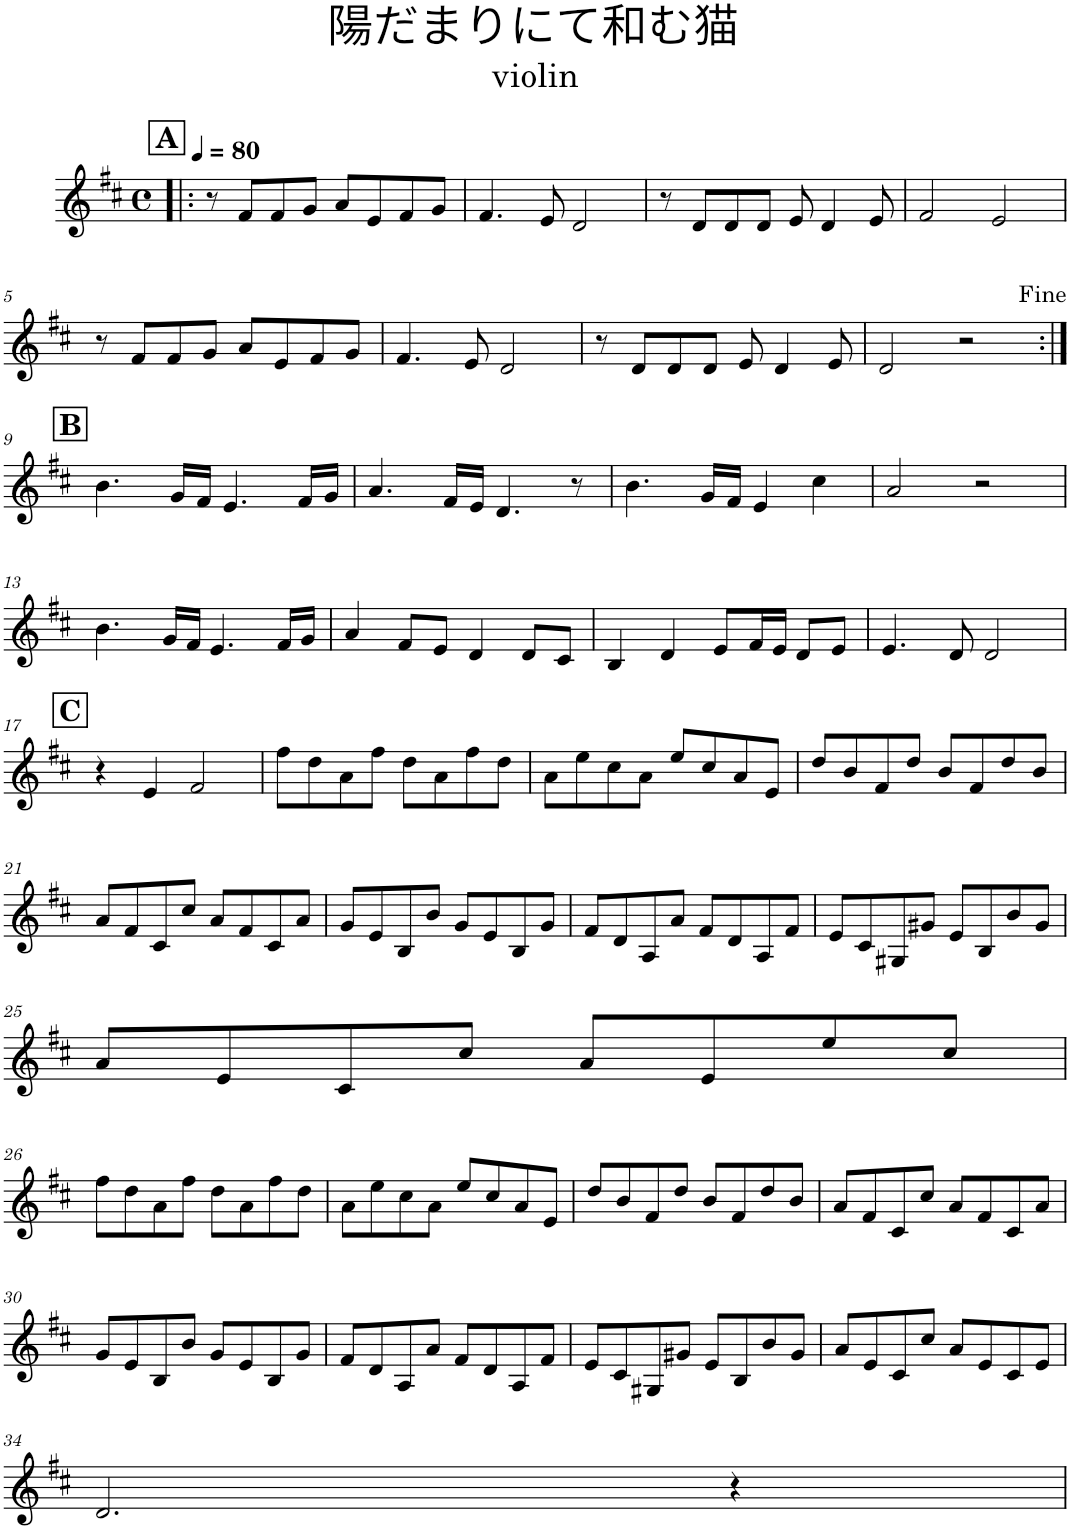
**kern
*part1
*staff1
*I"Violin
*I'Vln.
*clefG2
*k[f#c#]
*M4/4
*met(c)
*MM80
!!LO:REH:place=s1:a:B:cj:fs=14:t=A
=1!|:
8r
8f#/L
8f#/
8g/J
8a/L
8e/
8f#/
8g/J
=2
4.f#/
8e/
2d/
=3
8r
8d/L
8d/
8d/J
8e/
4d/
8e/
=4
2f#/
2e/
!!LO:LB:g=z
=5
8r
8f#/L
8f#/
8g/J
8a/L
8e/
8f#/
8g/J
=6
4.f#/
8e/
2d/
=7
8r
8d/L
8d/
8d/J
8e/
4d/
8e/
=8
2d/
2r
!!LO:LB:g=z
!!LO:REH:place=s1:a:B:cj:fs=14:t=B
=9:|!
4.b\
16g/LL
16f#/JJ
4.e/
16f#/LL
16g/JJ
=10
4.a/
16f#/LL
16e/JJ
4.d/
8r
=11
4.b\
16g/LL
16f#/JJ
4e/
4cc#\
=12
2a/
2r
!!LO:LB:g=z
=13
4.b\
16g/LL
16f#/JJ
4.e/
16f#/LL
16g/JJ
=14
4a/
8f#/L
8e/J
4d/
8d/L
8c#/J
=15
4B/
4d/
8e/L
16f#/L
16e/JJ
8d/L
8e/J
=16
4.e/
8d/
2d/
!!LO:LB:g=z
!!LO:REH:place=s1:a:B:cj:fs=14:t=C
=17
4r
4e/
2f#/
=18
8ff#\L
8dd\
8a\
8ff#\J
8dd\L
8a\
8ff#\
8dd\J
=19
8a\L
8ee\
8cc#\
8a\J
8ee/L
8cc#/
8a/
8e/J
=20
8dd/L
8b/
8f#/
8dd/J
8b/L
8f#/
8dd/
8b/J
!!LO:LB:g=z
=21
8a/L
8f#/
8c#/
8cc#/J
8a/L
8f#/
8c#/
8a/J
=22
8g/L
8e/
8B/
8b/J
8g/L
8e/
8B/
8g/J
=23
8f#/L
8d/
8A/
8a/J
8f#/L
8d/
8A/
8f#/J
=24
8e/L
8c#/
8G#X/
8g#X/J
8e/L
8B/
8b/
8g#/J
!!LO:LB:g=z
=25
8a/L
8e/
8c#/
8cc#/J
8a/L
8e/
8ee/
8cc#/J
!!LO:LB:g=z
=26
8ff#\L
8dd\
8a\
8ff#\J
8dd\L
8a\
8ff#\
8dd\J
=27
8a\L
8ee\
8cc#\
8a\J
8ee/L
8cc#/
8a/
8e/J
=28
8dd/L
8b/
8f#/
8dd/J
8b/L
8f#/
8dd/
8b/J
=29
8a/L
8f#/
8c#/
8cc#/J
8a/L
8f#/
8c#/
8a/J
!!LO:LB:g=z
=30
8g/L
8e/
8B/
8b/J
8g/L
8e/
8B/
8g/J
=31
8f#/L
8d/
8A/
8a/J
8f#/L
8d/
8A/
8f#/J
=32
8e/L
8c#/
8G#X/
8g#X/J
8e/L
8B/
8b/
8g#/J
=33
8a/L
8e/
8c#/
8cc#/J
8a/L
8e/
8c#/
8e/J
!!LO:LB:g=z
=34
2.d/
4r
=
*-
